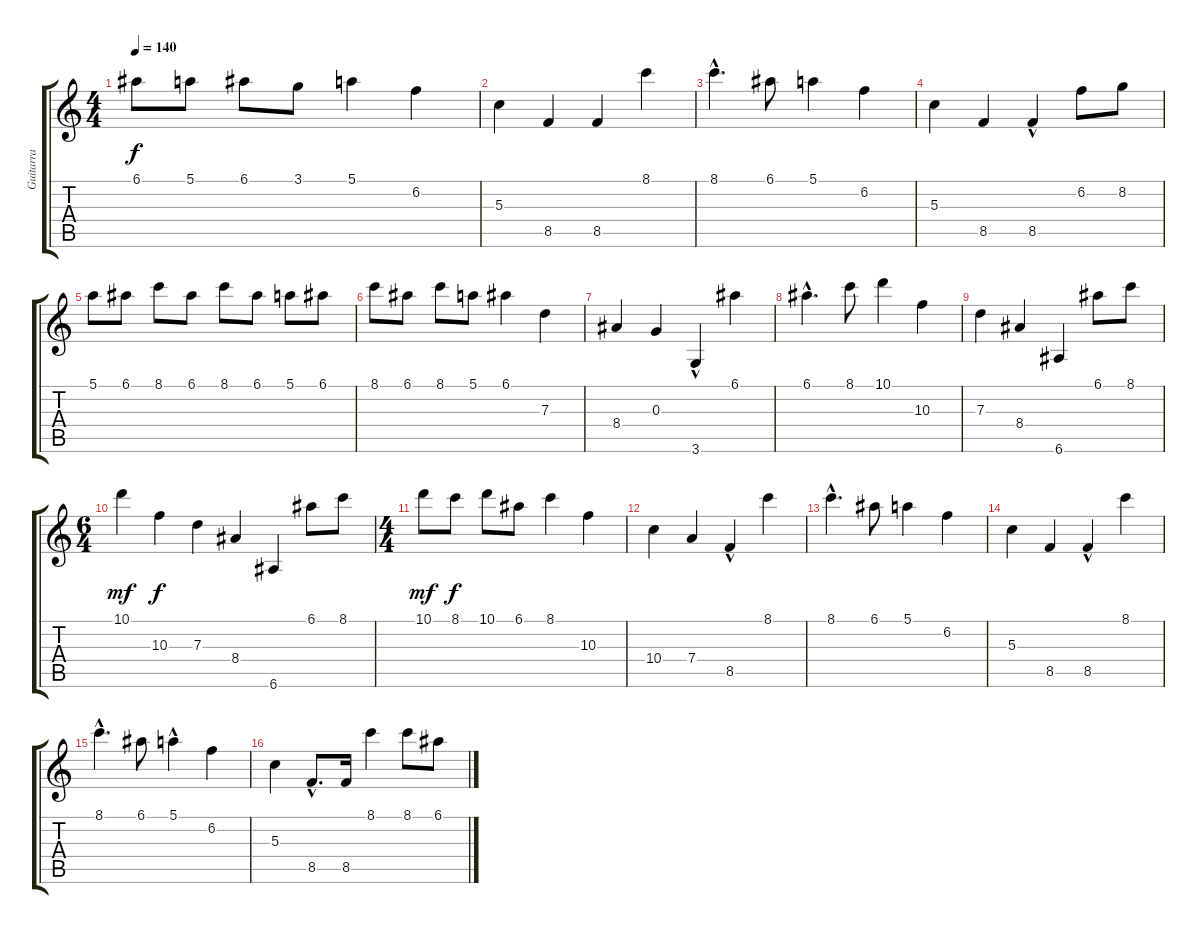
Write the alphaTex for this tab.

\track ("Guitarra" "Guitarra") {instrument acousticguitarnylon}
\staff {score tabs}
\tuning (E4 B3 G3 D3 A2 E2) {hide}
\ts (4 4)
\tempo 140
\clef g2
\ks c
6.1.8{dy f} 5.1.8 6.1.8 3.1.8 5.1.4 6.2.4 |
5.3.4 8.5.4 8.5.4 8.1.4 |
8.1{hac}.4{d} 6.1.8 5.1.4 6.2.4 |
5.3.4 8.5.4 8.5{hac}.4 6.2.8 8.2.8 |
5.1.8 6.1.8 8.1.8 6.1.8 8.1.8 6.1.8 5.1.8 6.1.8 |
8.1.8 6.1.8 8.1.8 5.1.8 6.1.4 7.3.4 |
8.4.4 0.3.4 3.6{hac}.4 6.1.4 |
6.1{hac}.4{d} 8.1.8 10.1.4 10.3.4 |
7.3.4 8.4.4 6.6.4 6.1.8 8.1.8 |
\ts (6 4)
10.1.4{dy mf} 10.3.4{dy f} 7.3.4 8.4.4 6.6.4 6.1.8 8.1.8 |
\ts (4 4)
10.1.8{dy mf} 8.1.8{dy f} 10.1.8 6.1.8 8.1.4 10.3.4 |
10.4.4 7.4.4 8.5{hac}.4 8.1.4 |
8.1{hac}.4{d} 6.1.8 5.1.4 6.2.4 |
5.3.4 8.5.4 8.5{hac}.4 8.1.4 |
8.1{hac}.4{d} 6.1.8 5.1{hac}.4 6.2.4 |
5.3.4 8.5{hac}.8{d} 8.5.16 8.1.4 8.1.8 6.1.8
